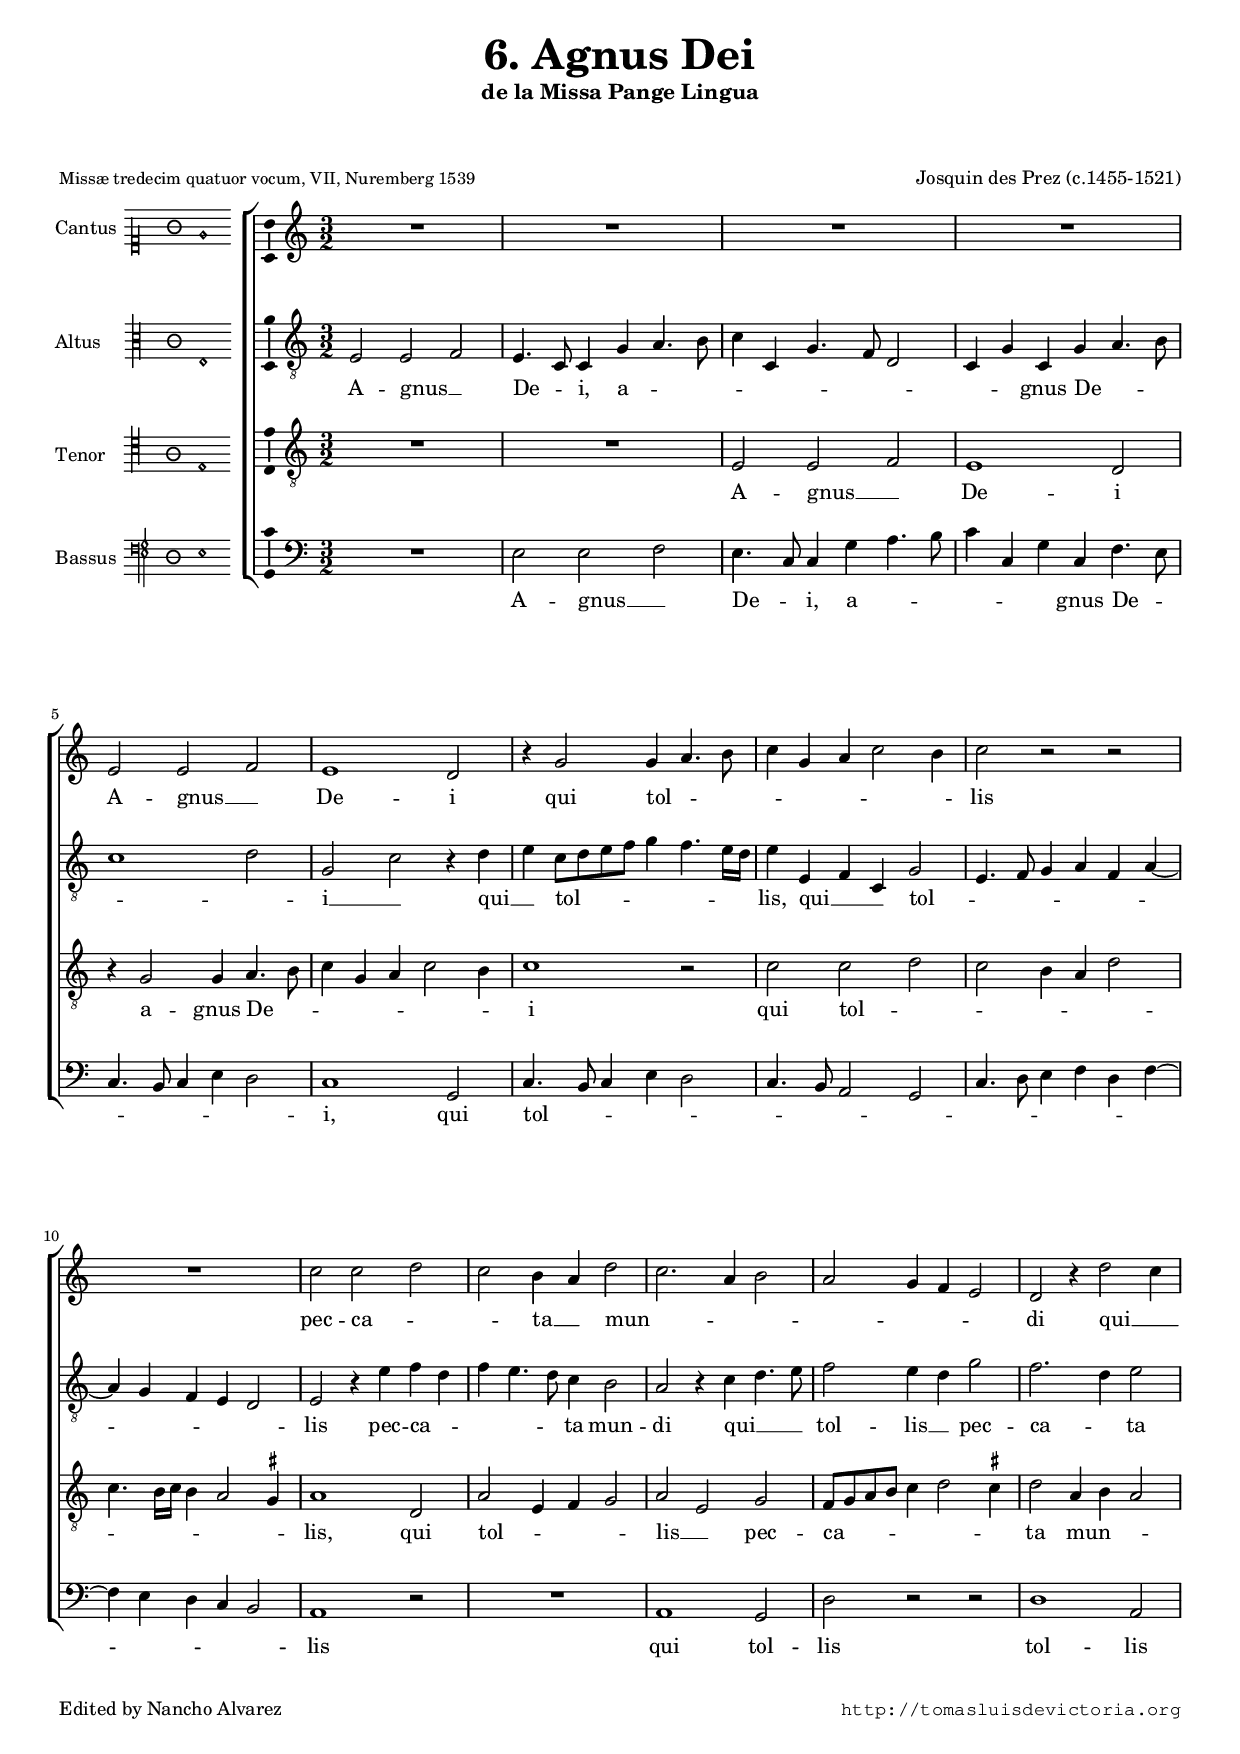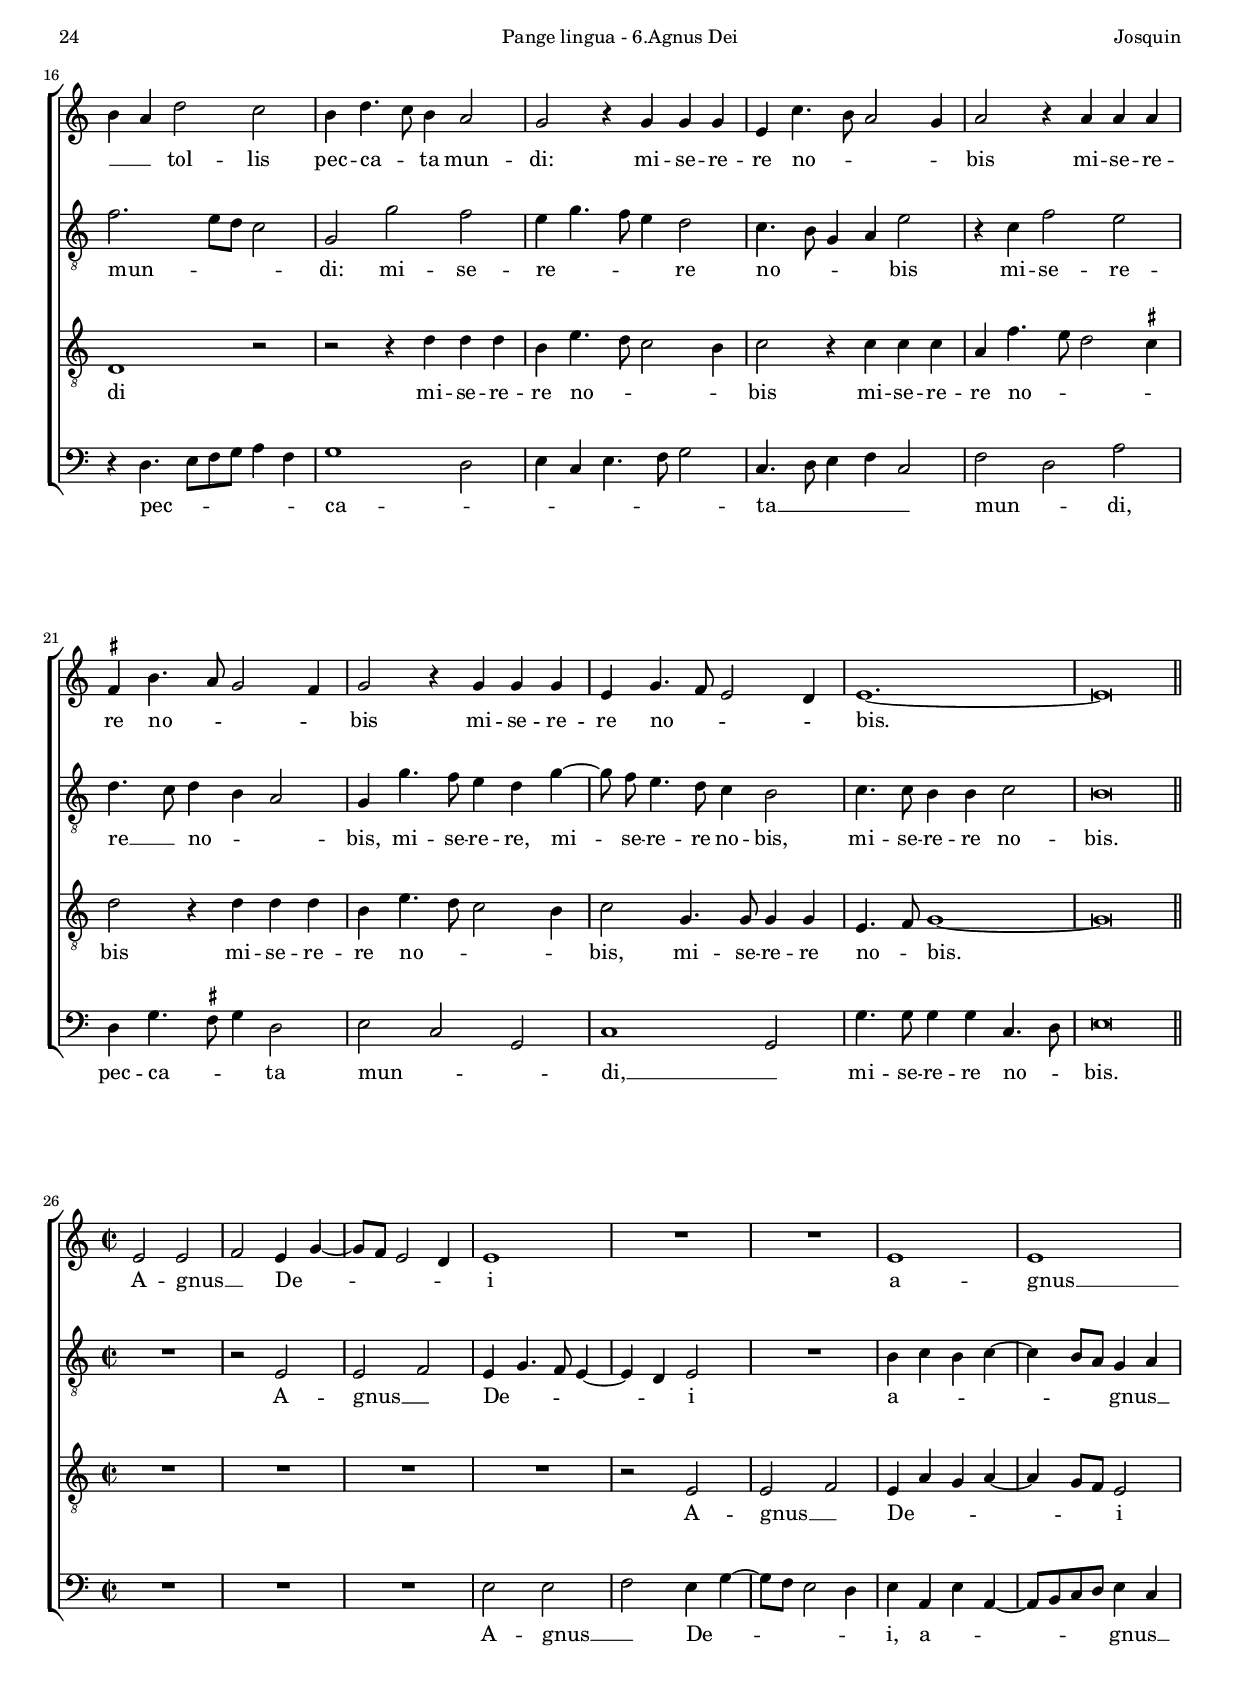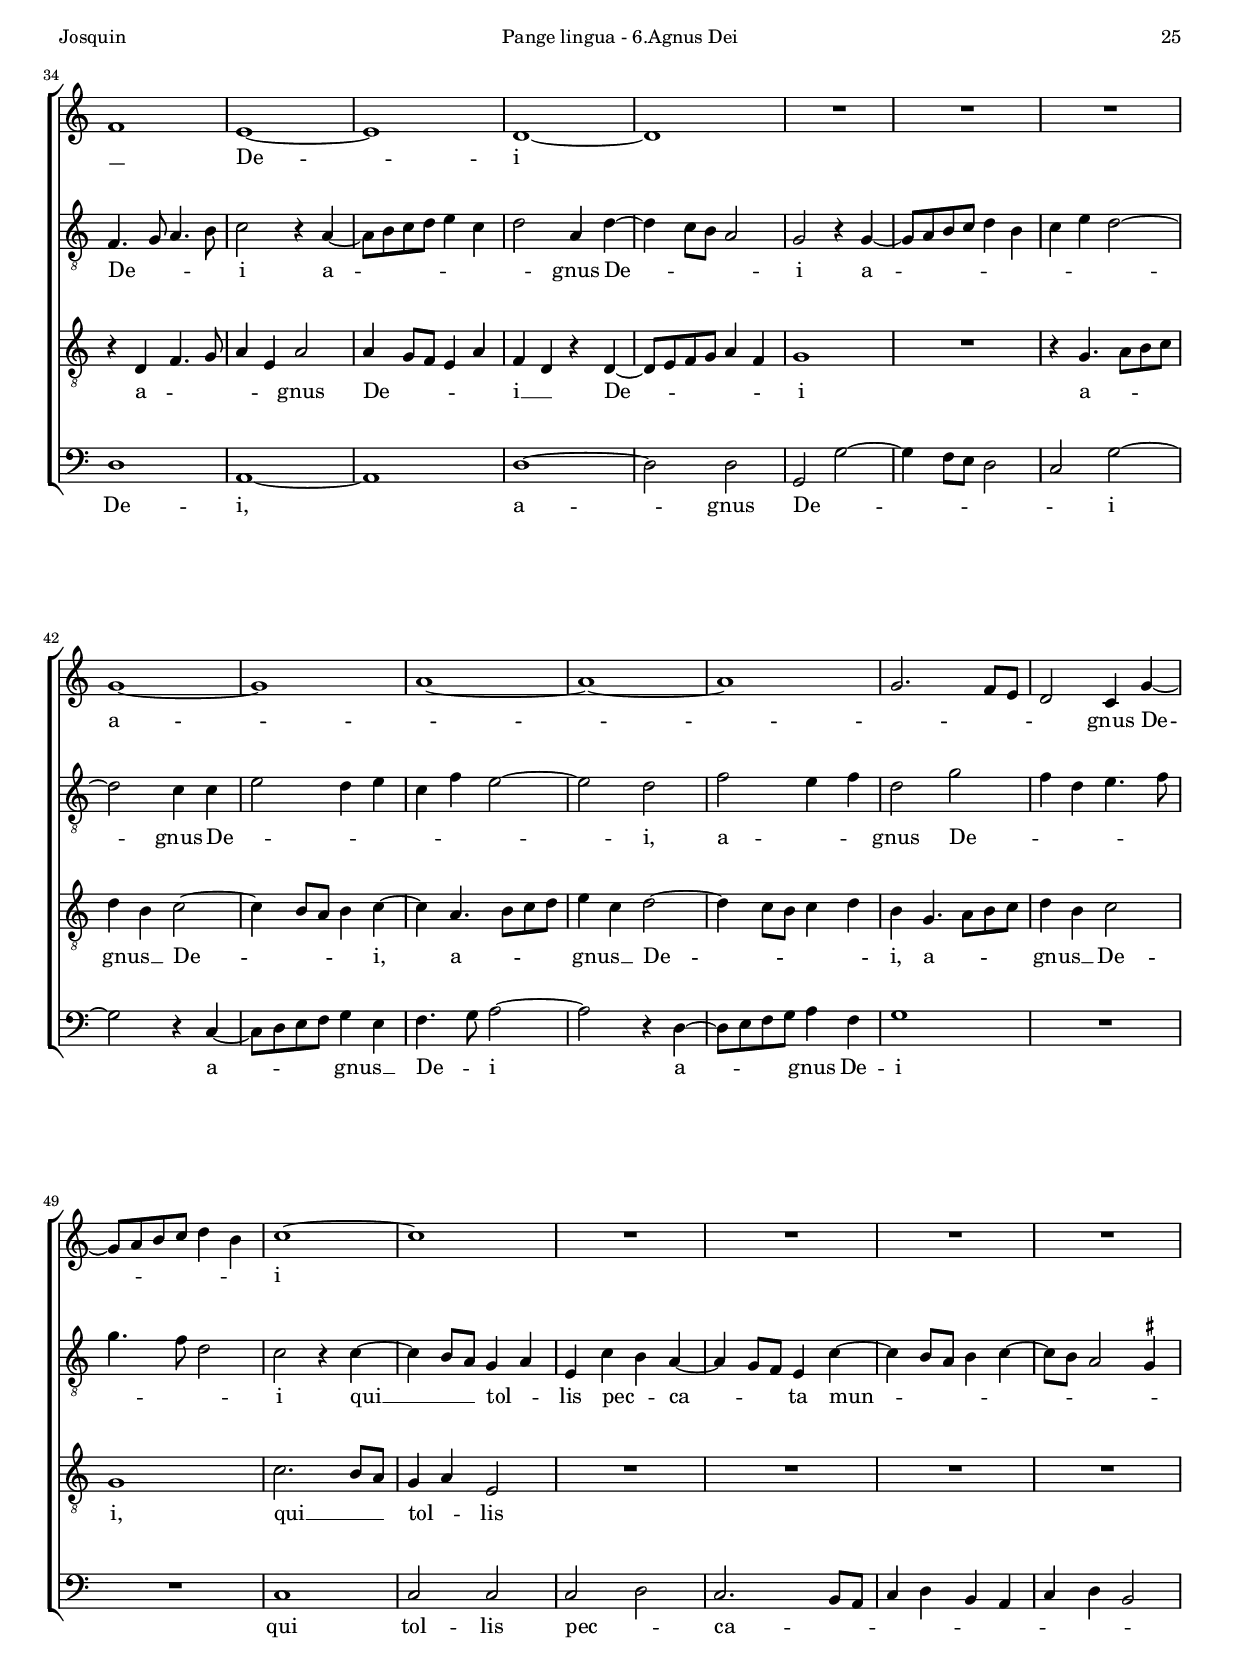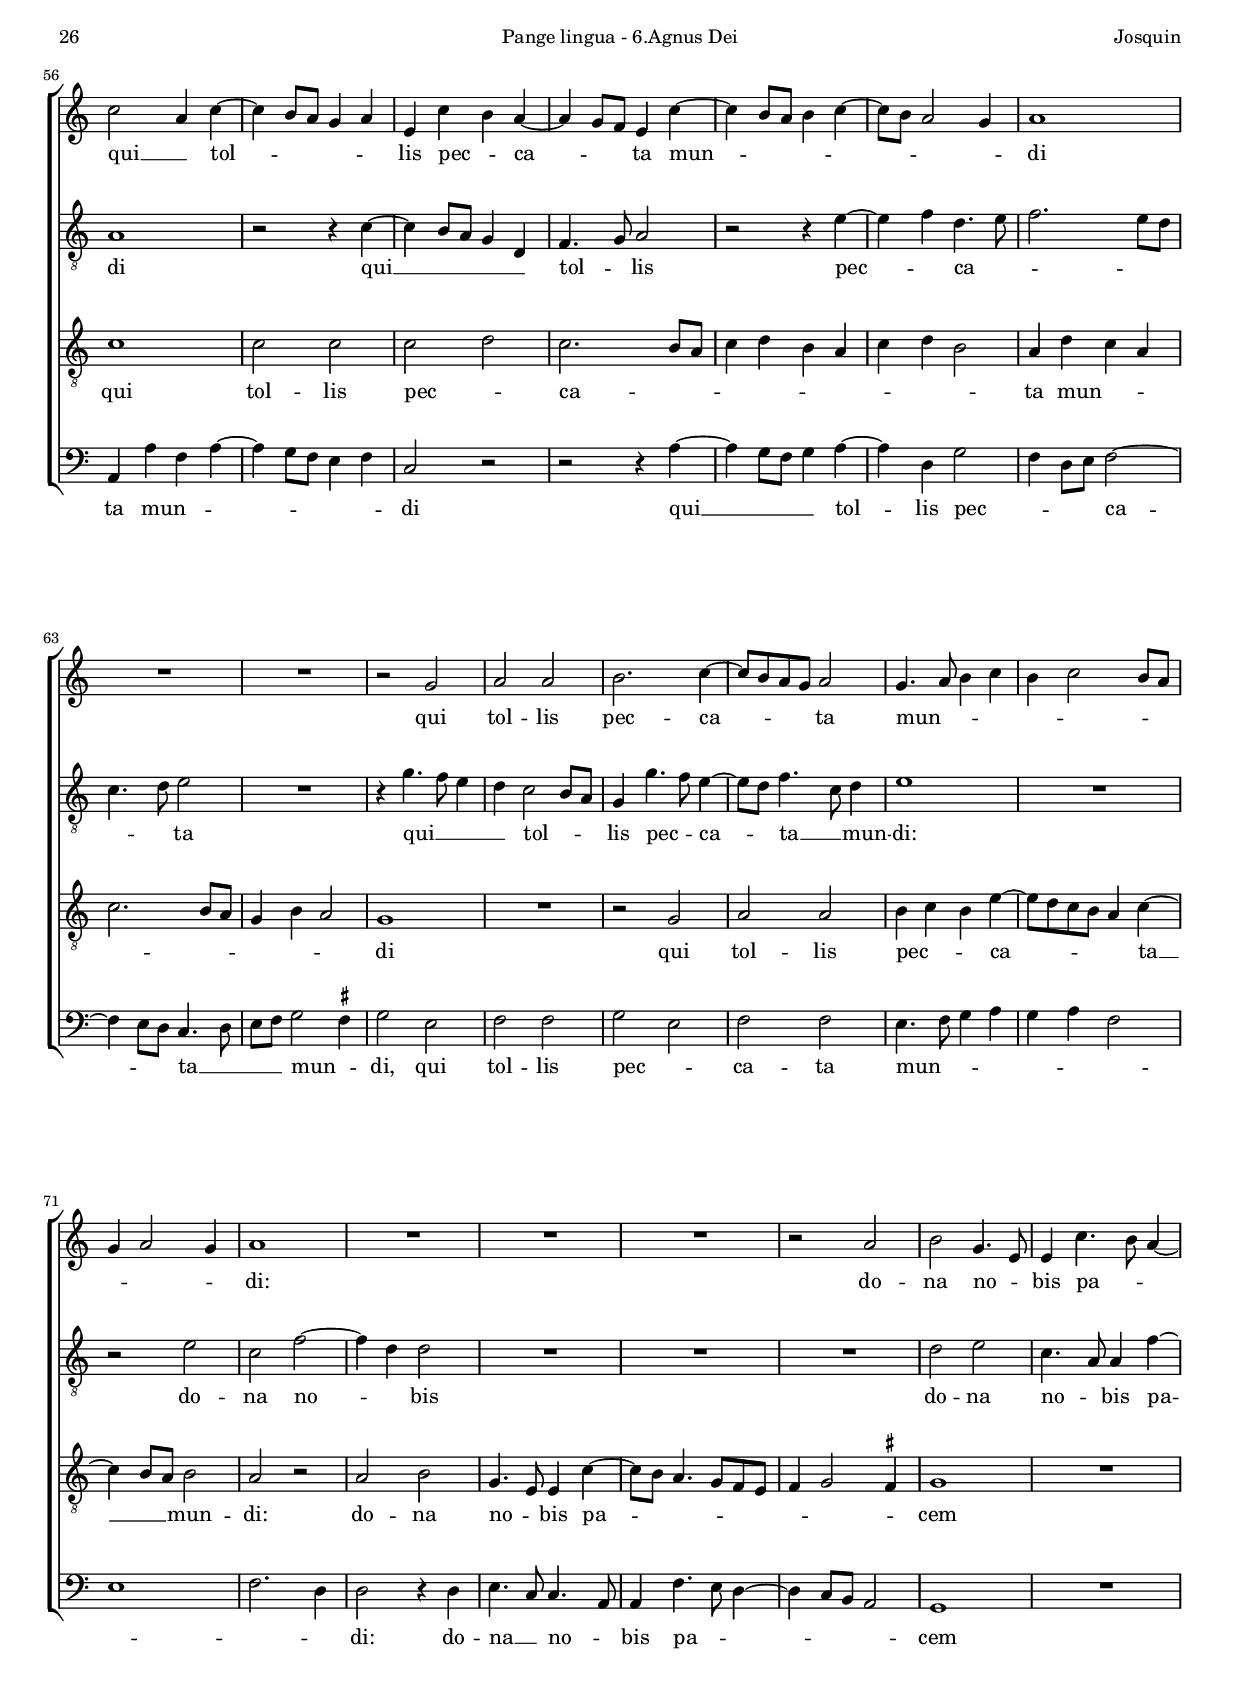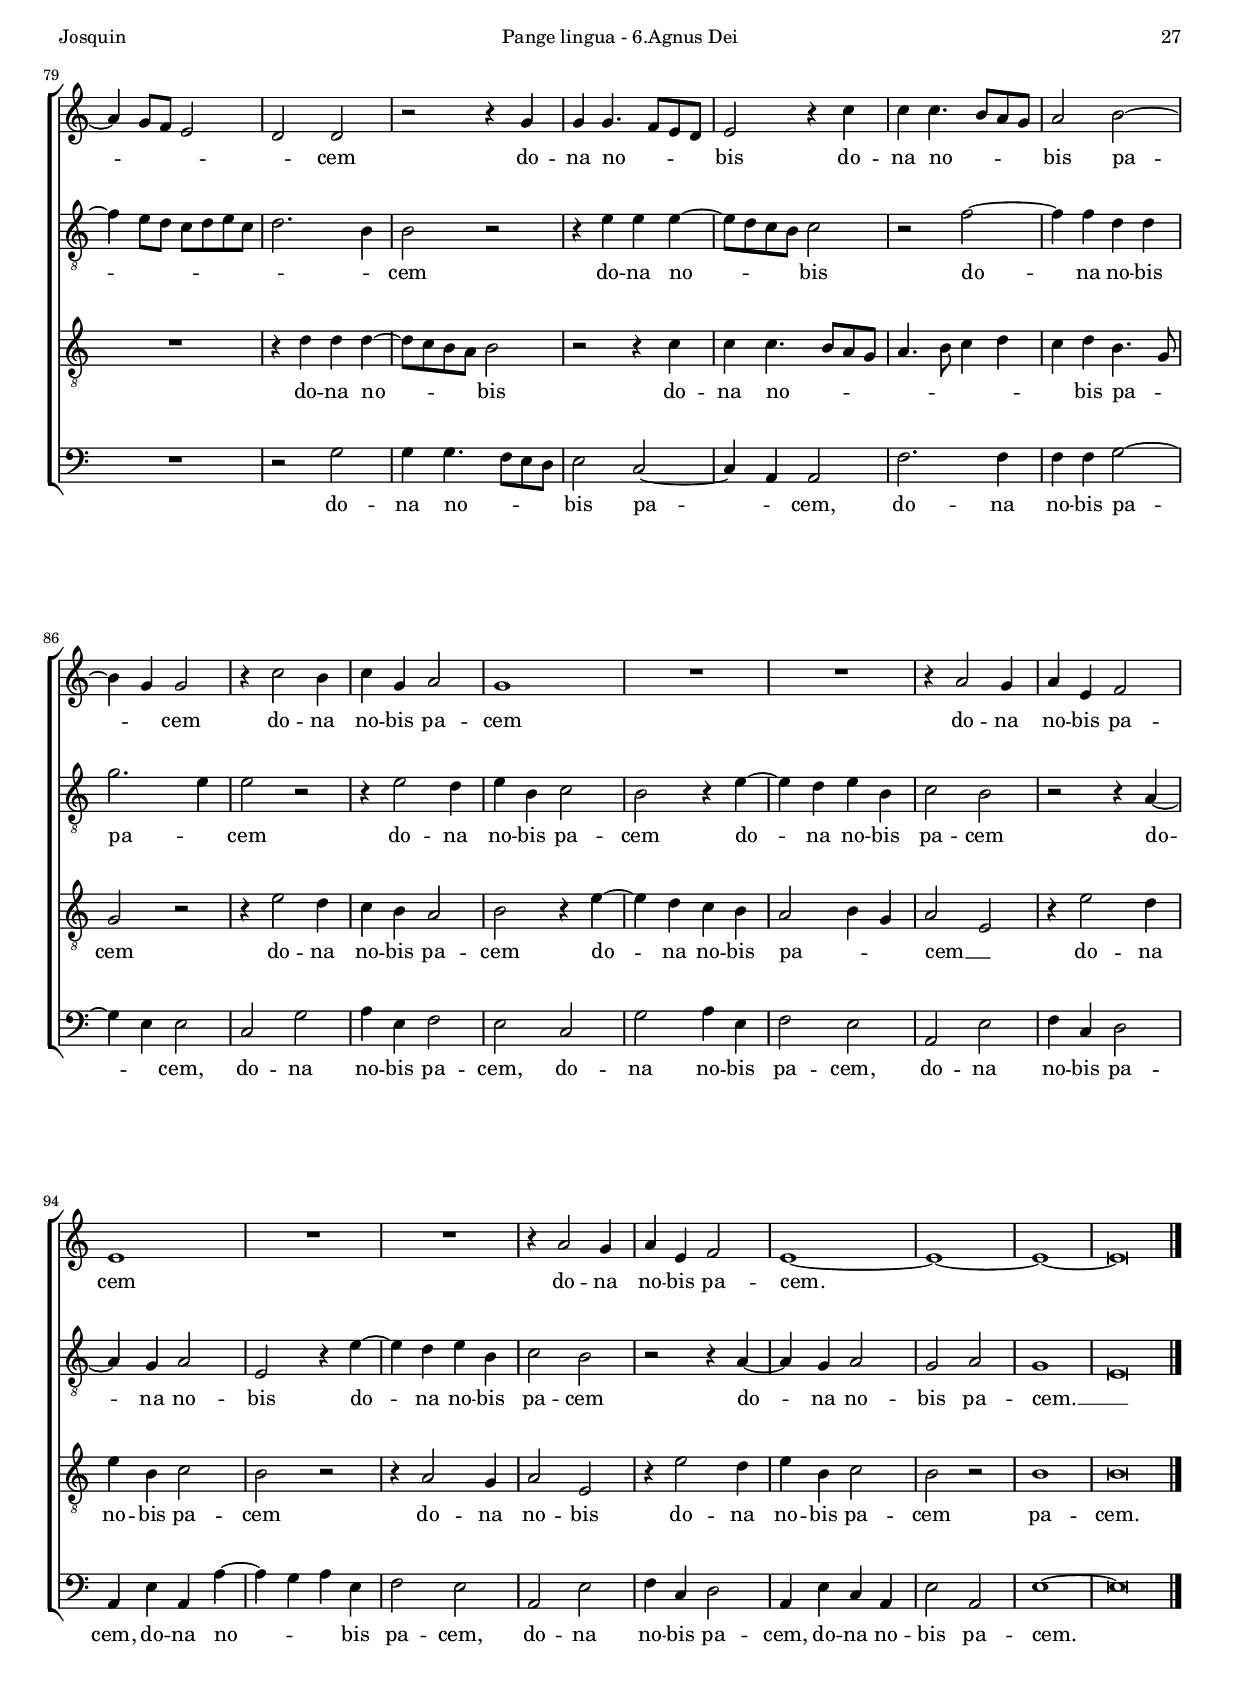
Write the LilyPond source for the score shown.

\version "2.18.0"

#(set-default-paper-size "a4")
#(set-global-staff-size 16.4)
#(ly:set-option 'point-and-click #f)
%mobile -s15.4 -i3.2

italicas=\override LyricText.font-shape = #'italic
rectas=\override LyricText.font-shape = #'upright
ss=\once \set suggestAccidentals = ##t
incipitwidth = 18
mtempo={\tempo 4 = 100}
mtempob={\tempo 4 = 50}
mt=#(define-music-function (parser location offset) (number?) ; move lyric text
      #{ \once \override LyricText.X-offset = -$offset #})

htitle="Pange lingua - 6.Agnus Dei"
hcomposer="Josquin"

\header {
	title=\markup{\fontsize #3 "6. Agnus Dei"}
	subtitle="de la Missa Pange Lingua"
	subsubtitle=\markup{\null \vspace #2 }
	composer="Josquin des Prez (c.1455-1521)"
        pdfauthor=\composer
	%opus="(-)"
	poet=\markup{\smaller "Missæ tredecim quatuor vocum, VII, Nuremberg 1539"} % editor Hans Ott, paginas del pdf de bsb: 86, 271, 427, 576
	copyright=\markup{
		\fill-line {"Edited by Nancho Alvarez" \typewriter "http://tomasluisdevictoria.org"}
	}
%	tagline=""
}


global={\key c \major \time 3/2  \skip 1*3/2*25 \bar "||" \break
                % En otras fuentes hay un segundo Agnus Dei para cantus y altus
		\time 2/2 \skip 1*77 \bar "|."
}

cantus={
	R1*3/2 |
	R1*3/2 |
	R1*3/2 |
	R1*3/2 |
%5
	e'2 e' f' |
	e'1 d'2 |
	r4 g'2 g'4 a'4. b'8 |
	c''4 g' a' c''2 b'4 |
	c''2 r r |
%10
	R1*3/2 |
	c''2 c'' d'' |
	c'' b'4 a' d''2 |
	c''2. a'4 b'2 |
	a' g'4 f' e'2 |
%15
	d' r4 d''2 c''4 | \break
	b' a' d''2 c'' |
	b'4 d''4. c''8 b'4 a'2 |
	g' r4 g' g' g' |
	e' c''4. b'8 a'2 g'4 |
%20
	a'2 r4 a' a' a' |
	\ss fis' b'4. a'8 g'2 fis'4 |
	g'2 r4 g' g' g' |
	e' g'4. f'8 e'2 d'4 |
	e'1. ~ |
%25
	e'\breve*3/4 |
	e'2 e' |
	f' e'4 g' ~ |
	g'8 f' e'2 d'4 |
	e'1 |
%30
	R1*2/2 |
	R1*2/2 |
	e'1 |
	e' |
	f' |
%35
	e' ~ |
	e' |
	d' ~ |
	d' |
	R1*2/2 |
%40
	R1*2/2 |
	R1*2/2 |
	g'1 ~ |
	g' |
	a' ~ |
%45
	a' ~ |
	a' |
	g'2. f'8 e' |
	d'2 c'4 g' ~ |
	g'8 a' b' c'' d''4 b' |
%50
	c''1 ~ |
	c'' |
	R1*2/2 |
	R1*2/2 |
	R1*2/2 |
%55
	R1*2/2 |
	c''2 a'4 c'' ~ |
	c'' b'8 a' g'4 a' |
	e' c'' b' a' ~ |
	a' g'8 f' e'4 c'' ~ |
%60
	c'' b'8 a' b'4 c'' ~ |
	c''8 b' a'2 g'4 |
	a'1 |
	R1*2/2 |
	R1*2/2 |
%65
	r2 g' |
	a' a' |
	b'2. c''4 ~ |
	c''8 b' a' g' a'2 |
	g'4. a'8 b'4 c'' |
%70
	b' c''2 b'8 a' | \break
	g'4 a'2 g'4 |
	a'1 |
	R1*2/2 |
	R1*2/2 |
%75
	R1*2/2 |
	r2 a' |
	b' g'4. e'8 |
	e'4 c''4. b'8 a'4 ~ |
	a' g'8 f' e'2 |
%80
	d' d' |
	r r4 g' |
	g' g'4. f'8 e' d' |
	e'2 r4 c'' |
	c'' c''4. b'8 a' g' |
%85
	a'2 b' ~ |
	b'4 g' g'2 |
	r4 c''2 b'4 |
	c'' g' a'2 |
	g'1 |
%90
	R1*2/2 |
	R1*2/2 |
	r4 a'2 g'4 |
	a' e' f'2 |
	e'1 |
%95
	R1*2/2 |
	R1*2/2 |
	r4 a'2 g'4 |
	a' e' f'2 |
	e'1 ~ |
%100
	e' ~ |
	e' ~ |
	e'\breve*1/2
}

altus={
	e2 e f |
	e4. c8 c4 g a4. b8 |
	c'4 c g4. f8 d2 |
	c4 g c g a4. b8 |
%5
	c'1 d'2 |
	g c' r4 d' |
	e'  c'8[ d' e' f'] g'4 f'4.  e'16[ d'] |
	e'4 e f c g2 |
	e4. f8 g4 a f a ~ |
%10
	a g f e d2 |
	e r4 e' f' d' |
	f' e'4. d'8 c'4 b2 |
	a r4 c' d'4. e'8 |
	f'2 e'4 d' g'2 |
%15
	f'2. d'4 e'2 |
	f'2. e'8 d' c'2 |
	g g' f' |
	e'4 g'4. f'8 e'4 d'2 |
	c'4. b8 g4 a e'2 |
%20
	r4 c' f'2 e' |
	d'4. c'8 d'4 b a2 |
	g4 g'4. f'8 e'4 d' g' ~ |
	\set Staff.autoBeaming = ##f
	g'8 f' e'4. d'8 c'4 b2 |
	\set Staff.autoBeaming = ##t
	c'4. c'8 b4 b c'2 |
%25
	b\breve*3/4 |
	R1*2/2 |
	r2 e |
	e f |
	e4 g4. f8 e4 ~ |
%30
	e d e2 |
	R1*2/2 |
	b4 c' b c' ~ |
	c' b8 a g4 a |
	f4. g8 a4. b8 |
%35
	c'2 r4 a ~ |
	a8 b c' d' e'4 c' |
	d'2 a4 d' ~ |
	d' c'8 b a2 |
	g r4 g ~ |
%40
	g8 a b c' d'4 b |
	c' e' d'2 ~ |
	d' c'4 c' |
	e'2 d'4 e' |
	c' f' e'2 ~ |
%45
	e' d' |
	f' e'4 f' |
	d'2 g' |
	f'4 d' e'4. f'8 |
	g'4. f'8 d'2 |
%50
	c' r4 c' ~ |
	c' b8 a g4 a |
	e c' b a ~ |
	a g8 f e4 c' ~ |
	c' b8 a b4 c' ~ |
%55
	c'8 b a2 \ss gis4 |
	a1 |
	r2 r4 c' ~ |
	c' b8 a g4 d |
	f4. g8 a2 |
%60
	r r4 e' ~ |
	e' f' d'4. e'8 |
	f'2. e'8 d' |
	c'4. d'8 e'2 |
	R1*2/2 |
%65
	r4 g'4. f'8 e'4 |
	d' c'2 b8 a |
	g4 g'4. f'8 e'4 ~ |
	e'8 d' f'4. c'8 d'4 |
	e'1 |
%70
	R1*2/2 |
	r2 e' |
	c' f' ~ |
	f'4 d' d'2 |
	R1*2/2 |
%75
	R1*2/2 |
	R1*2/2 |
	d'2 e' |
	c'4. a8 a4 f' ~ |
	f' e'8 d' c' d' e' c' |
%80
	d'2. b4 |
	b2 r |
	r4 e' e' e' ~ |
	e'8 d' c' b c'2 |
	r f' ~ |
%85
	f'4 f' d' d' |
	g'2. e'4 |
	e'2 r |
	r4 e'2 d'4 |
	e' b c'2 |
%90
	b r4 e' ~ |
	e' d' e' b |
	c'2 b |
	r r4 a ~ |
	a g a2 |
%95
	e r4 e' ~ |
	e' d' e' b |
	c'2 b |
	r r4 a ~ |
	a g a2 |
%100
	g a |
	g1 |
	e\breve*1/2
}

tenor={
	R1*3/2 |
	R1*3/2 |
	e2 e f |
	e1 d2 |
%5
	r4 g2 g4 a4. b8 |
	c'4 g a c'2 b4 |
	c'1 r2 |
	c' c' d' |
	c' b4 a d'2 |
%10
	c'4. b16 c' b4 a2 \ss gis4 |
	a1 d2 |
	a e4 f g2 |
	a e g |
	f8 g a b c'4 d'2 \ss cis'4 |
%15
	d'2 a4 b a2 |
	d1 r2 |
	r r4 d' d' d' |
	b e'4. d'8 c'2 b4 |
	c'2 r4 c' c' c' |
%20
	a f'4. e'8 d'2 \ss cis'4 |
	d'2 r4 d' d' d' |
	b e'4. d'8 c'2 b4 |
	c'2 g4. g8 g4 g |
	e4. f8 g1 ~ |
%25
	g\breve*3/4 |
	R1*2/2 |
	R1*2/2 |
	R1*2/2 |
	R1*2/2 |
%30
	r2 e |
	e f |
	e4 a g a ~ |
	a g8 f e2 |
	r4 d f4. g8 |
%35
	a4 e a2 |
	a4 g8 f e4 a |
	f d r d ~ |
	d8 e f g a4 f |
	g1 |
%40
	R1*2/2 |
	r4 g4. a8 b c' |
	d'4 b c'2 ~ |
	c'4 b8 a b4 c' ~ |
	c' a4. b8 c' d' |
%45
	e'4 c' d'2 ~ |
	d'4 c'8 b c'4 d' |
	b g4. a8 b c' |
	d'4 b c'2 |
	g1 |
%50
	c'2. b8 a |
	g4 a e2 |
	R1*2/2 |
	R1*2/2 |
	R1*2/2 |
%55
	R1*2/2 |
	c'1 |
	c'2 c' |
	c' d' |
	c'2. b8 a |
%60
	c'4 d' b a |
	c' d' b2 |
	a4 d' c' a |
	c'2. b8 a |
	g4 b a2 |
%65
	g1 |
	R1*2/2 |
	r2 g |
	a a |
	b4 c' b e' ~ |
%70
	e'8 d' c' b a4 c' ~ |
	c' b8 a b2 |
	a r |
	a b |
	g4. e8 e4 c' ~ |
%75
	c'8 b a4. g8 f e |
	f4 g2 \ss fis4 |
	g1 |
	R1*2/2 |
	R1*2/2 |
%80
	r4 d' d' d' ~ |
	d'8 c' b a b2 |
	r r4 c' |
	c' c'4. b8 a g |
	a4. b8 c'4 d' |
%85
	c' d' b4. g8 |
	g2 r |
	r4 e'2 d'4 |
	c' b a2 |
	b r4 e' ~ |
%90
	e' d' c' b |
	a2 b4 g |
	a2 e |
	r4 e'2 d'4 |
	e' b c'2 |
%95
	b r |
	r4 a2 g4 |
	a2 e |
	r4 e'2 d'4 |
	e' b c'2 |
%100
	b r |
	b1 |
	b\breve*1/2
}

bassus={
	R1*3/2 |
	e2 e f |
	e4. c8 c4 g a4. b8 |
	c'4 c g c f4. e8 |
%5
	c4. b,8 c4 e d2 |
	c1 g,2 |
	c4. b,8 c4 e d2 |
	c4. b,8 a,2 g, |
	c4. d8 e4 f d f ~ |
%10
	f e d c b,2 |
	a,1 r2 |
	R1*3/2 |
	a,1 g,2 |
	d r r |
%15
	d1 a,2 |
	r4 d4. e8 f g a4 f |
	g1 d2 |
	e4 c e4. f8 g2 |
	c4. d8 e4 f c2 |
%20
	f d a |
	d4 g4. \ss fis8 g4 d2 |
	e c g, |
	c1 g,2 |
	g4. g8 g4 g c4. d8 |
%25
	e\breve*3/4 |
	R1*2/2 |
	R1*2/2 |
	R1*2/2 |
	e2 e |
%30
	f e4 g ~ |
	g8 f e2 d4 |
	e a, e a, ~ |
	a,8 b, c d e4 c |
	d1 |
%35
	a, ~ |
	a, |
	d ~ |
	d2 d |
	g, g ~ |
%40
	g4 f8 e d2 |
	c g ~ |
	g r4 c ~ |
	c8 d e f g4 e |
	f4. g8 a2 ~ |
%45
	a r4 d ~ |
	d8 e f g a4 f |
	g1 |
	R1*2/2 |
	R1*2/2 |
%50
	c1 |
	c2 c |
	c d |
	c2. b,8 a, |
	c4 d b, a, |
%55
	c d b,2 |
	a,4 a f a ~ |
	a g8 f e4 f |
	c2 r |
	r r4 a ~ |
%60
	a g8 f g4 a ~ |
	a d g2 |
	f4 d8 e f2 ~ |
	f4 e8 d c4. d8 |
	e f g2 \ss fis4 |
%65
	g2 e |
	f f |
	g e |
	f f |
	e4. f8 g4 a |
%70
	g a f2 |
	e1 |
	f2. d4 |
	d2 r4 d |
	e4. c8 c4. a,8 |
%75
	a,4 f4. e8 d4 ~ |
	d c8 b, a,2 |
	g,1 |
	R1*2/2 |
	R1*2/2 |
%80
	r2 g |
	g4 g4. f8 e d |
	e2 c ~ |
	c4 a, a,2 |
	f2. f4 |
%85
	f f g2 ~ |
	g4 e e2 |
	c g |
	a4 e f2 |
	e c |
%90
	g a4 e |
	f2 e |
	a, e |
	f4 c d2 |
	a,4 e a, a ~ |
%95
	a g a e |
	f2 e |
	a, e |
	f4 c d2 |
	a,4 e c a, |
%100
	e2 a, |
	e1 ~ |
	e\breve*1/2
}

textocantus=\lyricmode{
A -- gnus __ _ De -- i
qui tol -- _ _ _ _ _ _ _ lis
pec -- ca -- _ _ ta __ _ mun -- _ _ _ _ _ _ _ di
qui __ _ _ _ tol -- lis pec -- ca -- _ ta mun -- di:
mi -- se -- re -- re no -- _ _ _ bis
mi -- se -- re -- re no -- _ _ _ bis
mi -- se -- re -- re no -- _ _ _ bis. _ 
A -- gnus __ _ De -- _ _ _ _ _ i
a -- gnus __ _ De -- _ i _
a -- _ _ _ _ _ _ _ _ gnus De -- _ _ _ _ _ _ i _ 
qui __ _ tol -- _ _ _ _ _ lis pec -- _ ca -- _ _ _ ta mun -- _ _ _ _ _ _ _ _ _ di 
qui tol -- lis pec -- ca -- _ _ _ _ ta mun -- _ _ _ _ _ _ _ _ _ _ di:
do -- na no -- _ bis pa -- _ _ _ _ _ _ _ cem
do -- na no -- _ _ _ bis
do -- na no -- _ _ _ bis pa -- _ _ cem
do -- na no -- bis pa -- cem
do -- na no -- bis pa -- cem
do -- na no -- bis pa -- cem. _ _ 
}

textoaltus=\lyricmode{
A -- gnus __ _ De -- _ i,
a -- _ _ _ _ _ _ _ _ _ gnus De -- _ _ _ _ i __ _
qui __ _ tol -- _ _ _ _ _ _ _ lis,
qui __ _ _ tol -- _ _ _ _ _ _ _ _ _ _ _ lis
pec -- ca -- _ _ _ _ ta mun -- di
qui __ _ _ tol -- \mt #.3 lis __ _ pec -- ca -- _ ta mun -- _ _ _ di:
mi -- se -- re -- _ _ _ re no -- _ _ _ bis
mi -- se -- re -- re __ _ no -- _ _ bis,
mi -- se -- re -- re,
mi -- _ se -- re -- re no -- bis,
mi -- se -- re -- re no -- bis.
A -- gnus __ _ De -- _ _ _ _ _ i
a -- _ _ _ _ _ _ \mt #.6 gnus __ _ De -- _ _ _ i
a -- _ _ _ _ _ _ _ gnus De -- _ _ _ _ i
a -- _ _ _ _ _ _ _ _ _ _ gnus De -- _ _ _ _ _ _ _ i,
a -- _ _ gnus De -- _ _ _ _ _ _ _ i
qui __ _ _ _ tol -- _ lis pec -- _ ca -- _ _ _ ta mun -- _ _ _ _ _ _ _ _ _ di
qui __ _ _ _ _ _ tol -- _ lis
pec -- _ _ ca -- _ _ _ _ _ _ ta 
qui __ _ _ _ tol -- _ _ lis pec -- _ ca -- _ _ ta __ _ \mt #1 mun -- di:
do -- na no -- _ _ bis
do -- na no -- _ bis pa -- _ _ _ _ _ _ _ _ _ cem
do -- na no -- _ _ _ _ bis
do -- _ na no -- bis pa -- _ cem
do -- na no -- bis pa -- cem
do -- _ na no -- bis pa -- cem
do -- _ na no -- bis
do -- _ na no -- bis pa -- cem
do -- _ na no -- bis pa -- cem. __ _
}

textotenor=\lyricmode{
A -- gnus __ _ De -- i
a -- gnus De -- _ _ _ _ _ _ i
qui tol -- _ _ _ _ _ _ _ _ _ _ _ lis,
qui tol -- _ _ _ lis __ _ pec -- ca -- _ _ _ _ _ _ ta \mt #.5 mun -- _ _ di
mi -- se -- re -- re no -- _ _ _ bis
mi -- se -- re -- re no -- _ _ _ bis
mi -- se -- re -- re no -- _ _ _ bis,
mi -- se -- re -- re no -- _ bis. _ 
A -- gnus __ _ De -- _ _ _ _ _ _ i
a -- _ _ _ _ gnus De -- _ _ _ _ i __ _
De -- _ _ _ _ _ _ i
a -- _ _ _ \mt #.7 gnus __ _ De -- _ _ _ _ i, _
a -- _ _ _ \mt #.7 gnus __ _ De -- _ _ _ _ _ i,
a -- _ _ _ \mt #.9 gnus __ _ De -- i,
qui __ _ _ tol -- _ lis 
qui tol -- lis pec -- _ ca -- _ _ _ _ _ _ _ _ _ ta \mt #.5 mun -- _ _ _ _ _ _ _ _ di
qui tol -- lis pec -- _ _ ca -- _ _ _ _ _ ta __ _ _ _ mun -- di:
do -- na no -- _ bis pa -- _ _ _ _ _ _ _ _ _ cem
do -- na no -- _ _ _ _ bis
do -- na no -- _ _ _ _ _ _ _ _ bis pa -- _ cem
do -- na no -- bis pa -- cem
do -- _ na no -- bis pa -- _ _ cem __ _
do -- na no -- bis pa -- cem
do -- na no -- bis
do -- na no -- bis pa -- cem
pa -- cem.
}

textobassus=\lyricmode{
A -- gnus __ _ De -- _ i, 
a -- _ _ _ _ _ gnus De -- _ _ _ _ _ _ i,
qui tol -- _ _ _ _ _ _ _ _ _ _ _ _ _ _ _ _ _ _ _ lis
qui tol -- lis
tol -- lis pec -- _ _ _ _ _ ca -- _ _ _ _ _ _ ta __ _ _ _ _ mun -- _ di,
pec -- ca -- _ _ ta mun -- _ _ di, __ _
mi -- se -- re -- re no -- _ bis.
A -- gnus __ _ De -- _ _ _ _ _ i,
a -- _ _ _ _ _ _ \mt #.6 gnus __ _ De -- i, _
a -- _ gnus De -- _ _ _ _ _ _ i _
a -- _ _ _ _ \mt #.7 gnus __ _ De -- _ i _
a -- _ _ _ _ gnus De -- i
qui tol -- lis 
pec -- _ ca -- _ _ _ _ _ _ _ _ _ ta \mt #.5 mun -- _ _ _ _ _ _ _ di
qui __ _ _ _ _ tol -- _ lis pec -- _ _ _ ca -- _ _ _ ta __ _ _ _ mun -- _ di,
qui tol -- lis pec -- _ ca -- ta mun -- _ _ _ _ _ _ _ _ _ di:
do -- na __ _ no -- _ bis pa -- _ _ _ _ _ _ cem
do -- na no -- _ _ _ bis pa -- _ _ cem,
do -- na no -- bis pa -- _ _ cem,
do -- na no -- bis pa -- cem,
do -- na no -- bis pa -- cem,
do -- na no -- bis pa -- cem,
do -- na no -- _ _ _ bis pa -- cem,
do -- na no -- bis pa -- cem,
do -- na no -- bis pa -- cem. _
}


incipitcantus=\markup{
	\score{
		{ 
		\set Staff.instrumentName="Cantus "
		\override NoteHead.style = #'neomensural
		\override Staff.TimeSignature.style = #'neomensural
		\cadenzaOn 
		\clef "petrucci-c1"
		\key c \major
		\time 3/2
                e'1
		} 

	\layout { line-width=\incipitwidth indent = 0 }
	}
}

incipitaltus=\markup{
	\score{
		{ 
		\set Staff.instrumentName="Altus    "
		\override NoteHead.style = #'neomensural 
		\override Staff.TimeSignature.style = #'neomensural
		\cadenzaOn 
		\clef "petrucci-c3"
		\key c \major
		\time 3/2
                e1
		} 
	\layout { line-width=\incipitwidth indent = 0 }
	}
}


incipittenor=\markup{
	\score{
		{ 
		\set Staff.instrumentName="Tenor   "
		\override NoteHead.style = #'neomensural 
		\override Staff.TimeSignature.style = #'neomensural
		\cadenzaOn 
		\clef "petrucci-c4"
		\key c \major
		\time 3/2
                e1
		} 
	\layout { line-width=\incipitwidth indent=0 }
	}
}

incipitbassus=\markup{
	\score{
		{ 
		\set Staff.instrumentName="Bassus "
		\override NoteHead.style = #'neomensural
		\override Staff.TimeSignature.style = #'neomensural
		\cadenzaOn 
		\clef "petrucci-f4"
		\key c \major
		\time 3/2
                e1
		} 
	\layout { line-width=\incipitwidth indent = 0 }
	}
}

%\layout {
%       \context {\Voice
%               \remove Ligature_bracket_engraver
%               \consists Mensural_ligature_engraver
%       }
%       line-width=\incipitwidth
%       indent = 0
%}

\score {\transpose c' c'{
\new ChoirStaff<<

	\new Staff <<\global
	\new Voice="v1" {
		\set Staff.instrumentName=\incipitcantus
		\clef "treble"
		\cantus }
	\new Lyrics \lyricsto "v1" {\textocantus }
	>>

	\new Staff <<\global
	\new Voice="v2" {
		\set Staff.instrumentName=\incipitaltus
		\clef "G_8"
		\altus }
	\new Lyrics \lyricsto "v2" {\textoaltus }
	>>
	
	\new Staff <<\global
	\new Voice="v3" {
		\set Staff.instrumentName=\incipittenor
		\clef "G_8"
		\tenor }
	\new Lyrics \lyricsto "v3" {\textotenor }
	>>

	\new Staff <<\global
	\new Voice="v4" {
		\set Staff.instrumentName=\incipitbassus
		\clef "bass"
		\bassus }
	\new Lyrics \lyricsto "v4" {\textobassus }
	>>
	
>>

	} % transpose

\layout{ 
	\context {\Lyrics 
		\override VerticalAxisGroup.staff-affinity = #UP
		\override VerticalAxisGroup.nonstaff-relatedstaff-spacing =
			#'((basic-distance . 0) (minimum-distance . 0) (padding . 1))
		\override LyricText.font-size = #1.2
		\override LyricHyphen.minimum-distance = #0.5
	}
	\context {\Score 
        \override TimeSignature.break-visibility=#end-of-line-invisible
		tempoHideNote = ##t
		\override BarNumber.padding = #2 
	}
	\context {\Voice 
		melismaBusyProperties = #'()
		%autoBeaming = ##f
	}
	\context {\Staff 
                %\RemoveEmptyStaves
                %\override VerticalAxisGroup.remove-first = ##t
		\override VerticalAxisGroup.staff-staff-spacing =
			#'((basic-distance . 11) (minimum-distance . 0) (padding . 1))
		\consists Ambitus_engraver 
		\override LigatureBracket.padding = #1
	}
}

%\midi { \mtempo }

}


\paper{
	evenHeaderMarkup=\markup  \fill-line { \fromproperty #'page:page-number-string \htitle \hcomposer }
	oddHeaderMarkup= \markup  \fill-line { \on-the-fly #not-first-page \hcomposer \on-the-fly #not-first-page \htitle \on-the-fly #not-first-page \fromproperty #'page:page-number-string }
	%system-count=20
	%page-count = 8
	ragged-last-bottom = ##f
	indent=3.3\cm
	system-system-spacing =
	#'((basic-distance . 20) (minimum-distance . 0) (padding . 5))
	top-system-spacing = % header
	#'((basic-distance . 8) (minimum-distance . 0) (padding . 1))
	last-bottom-spacing = % footer
	#'((basic-distance . 12) (minimum-distance . 0) (padding . 0))
	markup-system-spacing.padding = #1.5

first-page-number=23
}